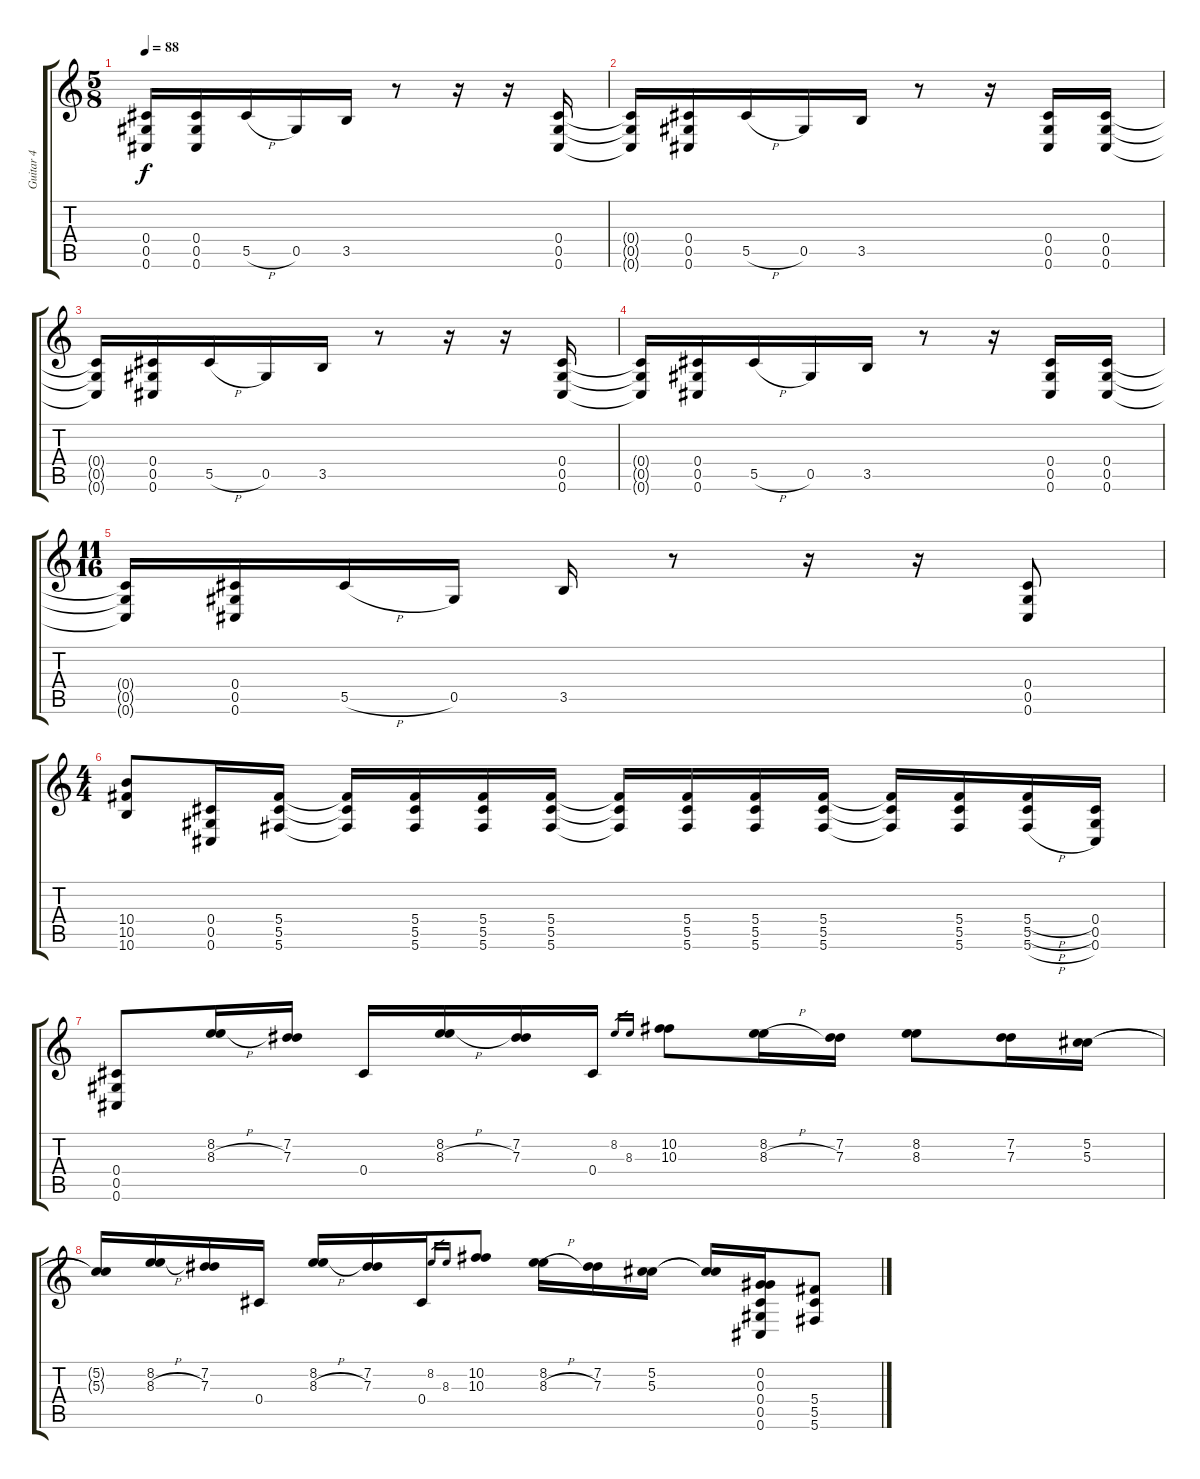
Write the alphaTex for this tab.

\track ("Guitar 4" "Guitar 4") {instrument acousticguitarsteel}
\staff {score tabs}
\tuning (F4 Ab3 Ab3 Db3 Ab2 Db2) {hide}
\ts (5 8)
\tempo 88
\clef g2
\ks c
(0.4{t} 0.5{t} 0.6{t}).16{dy f} (0.4 0.5 0.6).16 5.5{h}.16 0.5.16 3.5.16 r.8 r.16 r.16 (0.4 0.5 0.6).16 |
(0.4{t} 0.5{t} 0.6{t}).16 (0.4 0.5 0.6).16 5.5{h}.16 0.5.16 3.5.16 r.8 r.16 (0.4 0.5 0.6).16 (0.4 0.5 0.6).16 |
(0.4{t} 0.5{t} 0.6{t}).16 (0.4 0.5 0.6).16 5.5{h}.16 0.5.16 3.5.16 r.8 r.16 r.16 (0.4 0.5 0.6).16 |
(0.4{t} 0.5{t} 0.6{t}).16 (0.4 0.5 0.6).16 5.5{h}.16 0.5.16 3.5.16 r.8 r.16 (0.4 0.5 0.6).16 (0.4 0.5 0.6).16 |
\ts (11 16)
(0.4{t} 0.5{t} 0.6{t}).16 (0.4 0.5 0.6).16 5.5{h}.16 0.5.16 3.5.16 r.8 r.16 r.16 (0.4 0.5 0.6).8 |
\ts (4 4)
(10.4 10.5 10.6).8 (0.4 0.5 0.6).16 (5.4 5.5 5.6).16 (5.4{t} 5.5{t} 5.6{t}).16 (5.4 5.5 5.6).16 (5.4 5.5 5.6).16 (5.4 5.5 5.6).16 (5.4{t} 5.5{t} 5.6{t}).16 (5.4 5.5 5.6).16 (5.4 5.5 5.6).16 (5.4 5.5 5.6).16 (5.4{t} 5.5{t} 5.6{t}).16 (5.4 5.5 5.6).16 (5.4{h} 5.5{h} 5.6{h}).16 (0.4 0.5 0.6).16 |
(0.4 0.5 0.6).8 (8.2{h} 8.3{h}).16 (7.2 7.3).16 0.4.16 (8.2{h} 8.3{h}).16 (7.2 7.3).16 0.4.16 8.2.16{gr} 8.3.16{gr} (10.2 10.3).8 (8.2{h} 8.3{h}).16 (7.2 7.3).16 (8.2 8.3).8 (7.2 7.3).16 (5.2 5.3).16 |
(5.2{t} 5.3{t}).16 (8.2{h} 8.3{h}).16 (7.2 7.3).16 0.4.16 (8.2{h} 8.3{h}).16 (7.2 7.3).16 0.4.16 8.2.16{gr} 8.3.16{gr} (10.2 10.3).8 (8.2{h} 8.3{h}).16 (7.2 7.3).16 (5.2 5.3).16 (5.2{t} 5.3{t}).16 (0.2 0.3 0.4 0.5 0.6).16 (5.4{ss} 5.5{ss} 5.6{ss}).8
